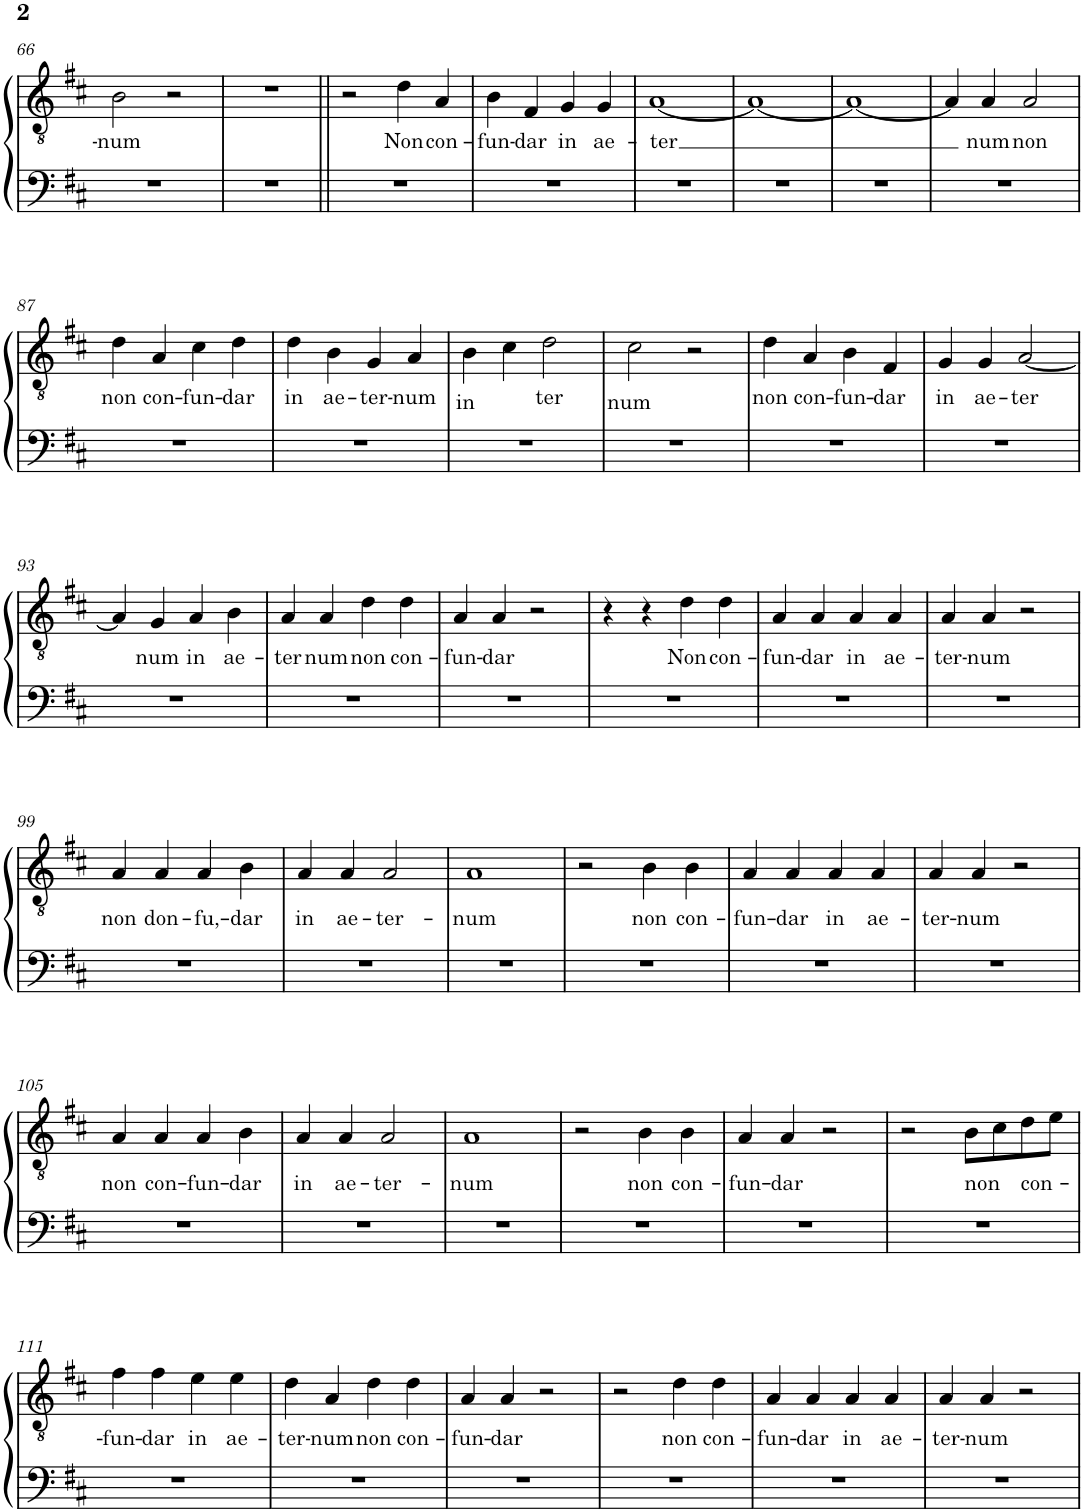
**kern	**kern	**text
*part1	*part1	*part1
*staff2	*staff1	*staff1
*I"Piano	*	*
*I'Pno.	*	*
!!LO:PB:g=z
*clefF4	*clefGv2	*
*k[f#c#]	*k[f#c#]	*
*M4/4	*M4/4	*
*met(c)	*met(c)	*
=66	=66	=66
!	!	!LO:LY:b
1r	2B\	-num
.	2r	.
=67	=67	=67
1r	1r	.
=81||	=81||	=81||
1r	2r	.
!	!	!LO:LY:b
.	4d\	Non
!	!	!LO:LY:b
.	4A/	con-
=82	=82	=82
!	!	!LO:LY:b
1r	4B\	-fun-
!	!	!LO:LY:b
.	4F#/	-dar
!	!	!LO:LY:b
.	4G/	in
!	!	!LO:LY:b
.	4G/	ae-
=83	=83	=83
!	!	!LO:LY:b
1r	[1A	-ter
=84	=84	=84
1r	1A_	.
=85	=85	=85
1r	1A_	.
=86	=86	=86
1r	4A/]	.
!	!	!LO:LY:b
.	4A/	num
!	!	!LO:LY:b
.	2A/	non
!!LO:LB:g=z
=87	=87	=87
!	!	!LO:LY:b
1r	4d\	non
!	!	!LO:LY:b
.	4A/	con-
!	!	!LO:LY:b
.	4c#\	-fun-
!	!	!LO:LY:b
.	4d\	-dar
=88	=88	=88
!	!	!LO:LY:b
1r	4d\	in
!	!	!LO:LY:b
.	4B\	ae-
!	!	!LO:LY:b
.	4G/	-ter-
!	!	!LO:LY:b
.	4A/	-num
=89	=89	=89
!	!	!LO:LY:b
1r	4B\	in
.	4c#\	.
!	!	!LO:LY:b
.	2d\	-ter
=90	=90	=90
!	!	!LO:LY:b
1r	2c#\	num
.	2r	.
=91	=91	=91
!	!	!LO:LY:b
1r	4d\	non
!	!	!LO:LY:b
.	4A/	con-
!	!	!LO:LY:b
.	4B\	-fun-
!	!	!LO:LY:b
.	4F#/	-dar
=92	=92	=92
!	!	!LO:LY:b
1r	4G/	in
!	!	!LO:LY:b
.	4G/	ae-
!	!	!LO:LY:b
.	[2A/	-ter
!!LO:LB:g=z
=93	=93	=93
1r	4A/]	.
!	!	!LO:LY:b
.	4G/	num
!	!	!LO:LY:b
.	4A/	in
!	!	!LO:LY:b
.	4B\	ae-
=94	=94	=94
!	!	!LO:LY:b
1r	4A/	-ter
!	!	!LO:LY:b
.	4A/	num
!	!	!LO:LY:b
.	4d\	non
!	!	!LO:LY:b
.	4d\	con-
=95	=95	=95
!	!	!LO:LY:b
1r	4A/	-fun-
!	!	!LO:LY:b
.	4A/	-dar
.	2r	.
=96	=96	=96
1r	4r	.
.	4r	.
!	!	!LO:LY:b
.	4d\	Non
!	!	!LO:LY:b
.	4d\	con-
=97	=97	=97
!	!	!LO:LY:b
1r	4A/	-fun-
!	!	!LO:LY:b
.	4A/	-dar
!	!	!LO:LY:b
.	4A/	in
!	!	!LO:LY:b
.	4A/	ae-
=98	=98	=98
!	!	!LO:LY:b
1r	4A/	-ter-
!	!	!LO:LY:b
.	4A/	-num
.	2r	.
!!LO:LB:g=z
=99	=99	=99
!	!	!LO:LY:b
1r	4A/	non
!	!	!LO:LY:b
.	4A/	don-
!	!	!LO:LY:b
.	4A/	-fu,-
!	!	!LO:LY:b
.	4B\	-dar
=100	=100	=100
!	!	!LO:LY:b
1r	4A/	in
!	!	!LO:LY:b
.	4A/	ae-
!	!	!LO:LY:b
.	2A/	-ter-
=101	=101	=101
!	!	!LO:LY:b
1r	1A	-num
=102	=102	=102
1r	2r	.
!	!	!LO:LY:b
.	4B\	non
!	!	!LO:LY:b
.	4B\	con-
=103	=103	=103
!	!	!LO:LY:b
1r	4A/	fun-
!	!	!LO:LY:b
.	4A/	-dar
!	!	!LO:LY:b
.	4A/	in
!	!	!LO:LY:b
.	4A/	ae-
=104	=104	=104
!	!	!LO:LY:b
1r	4A/	-ter-
!	!	!LO:LY:b
.	4A/	-num
.	2r	.
!!LO:LB:g=z
=105	=105	=105
!	!	!LO:LY:b
1r	4A/	non
!	!	!LO:LY:b
.	4A/	con-
!	!	!LO:LY:b
.	4A/	-fun-
!	!	!LO:LY:b
.	4B\	-dar
=106	=106	=106
!	!	!LO:LY:b
1r	4A/	in
!	!	!LO:LY:b
.	4A/	ae-
!	!	!LO:LY:b
.	2A/	-ter-
=107	=107	=107
!	!	!LO:LY:b
1r	1A	-num
=108	=108	=108
1r	2r	.
!	!	!LO:LY:b
.	4B\	non
!	!	!LO:LY:b
.	4B\	con-
=109	=109	=109
!	!	!LO:LY:b
1r	4A/	-fun-
!	!	!LO:LY:b
.	4A/	-dar
.	2r	.
=110	=110	=110
1r	2r	.
!	!	!LO:LY:b
.	8B\L	non
.	8c#\	.
!	!	!LO:LY:b
.	8d\	con-
.	8e\J	.
!!LO:LB:g=z
=111	=111	=111
!	!	!LO:LY:b
1r	4f#\	fun-
!	!	!LO:LY:b
.	4f#\	-dar
!	!	!LO:LY:b
.	4e\	in
!	!	!LO:LY:b
.	4e\	ae-
=112	=112	=112
!	!	!LO:LY:b
1r	4d\	-ter-
!	!	!LO:LY:b
.	4A/	-num
!	!	!LO:LY:b
.	4d\	non
!	!	!LO:LY:b
.	4d\	con-
=113	=113	=113
!	!	!LO:LY:b
1r	4A/	-fun-
!	!	!LO:LY:b
.	4A/	-dar
.	2r	.
=114	=114	=114
1r	2r	.
!	!	!LO:LY:b
.	4d\	non
!	!	!LO:LY:b
.	4d\	con-
=115	=115	=115
!	!	!LO:LY:b
1r	4A/	-fun-
!	!	!LO:LY:b
.	4A/	-dar
!	!	!LO:LY:b
.	4A/	in
!	!	!LO:LY:b
.	4A/	ae-
=116	=116	=116
!	!	!LO:LY:b
1r	4A/	-ter-
!	!	!LO:LY:b
.	4A/	-num
.	2r	.
=	=	=
*-	*-	*-
